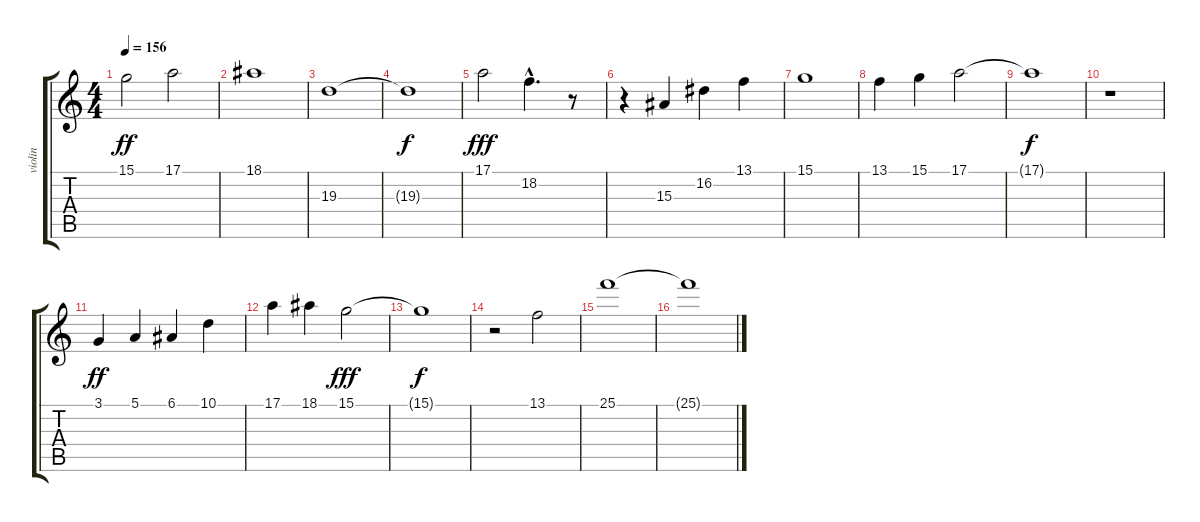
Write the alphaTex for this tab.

\track ("violin" "violin") {instrument violin}
\staff {score tabs}
\tuning (E4 B3 G3 D3 A2 E2) {hide}
\ts (4 4)
\tempo 156
\clef g2
\ks c
15.1.2{dy ff} 17.1.2 |
18.1.1 |
19.3.1 |
19.3{t}.1{dy f} |
17.1.2{dy fff} 18.2{hac}.4{d} r.8 |
r.4 15.3.4 16.2.4 13.1.4 |
15.1.1 |
13.1.4 15.1.4 17.1.2 |
17.1{t}.1{dy f} |
r.1 |
3.1.4{dy ff} 5.1.4 6.1.4 10.1.4 |
17.1.4 18.1.4 15.1.2{dy fff} |
15.1{t}.1{dy f} |
r.2 13.1.2 |
25.1.1 |
25.1{t}.1
